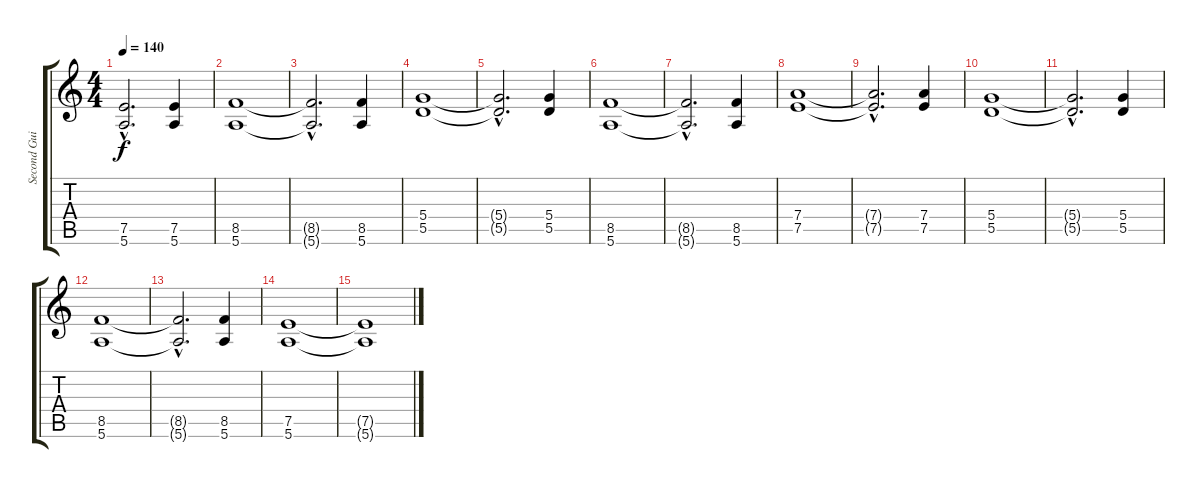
\track ("Second Guitar" "Second Gui") {instrument overdrivenguitar}
\staff {score tabs}
\tuning (E4 B3 G3 D3 A2 E2) {hide}
\ts (4 4)
\tempo 140
\clef g2
\ks c
(7.5{hac t} 5.6{hac t}).2{d dy f} (7.5 5.6).4 |
(8.5 5.6).1 |
(8.5{hac t} 5.6{hac t}).2{d} (8.5 5.6).4 |
(5.4 5.5).1 |
(5.4{hac t} 5.5{hac t}).2{d} (5.4 5.5).4 |
(8.5 5.6).1 |
(8.5{hac t} 5.6{hac t}).2{d} (8.5 5.6).4 |
(7.4 7.5).1 |
(7.4{hac t} 7.5{hac t}).2{d} (7.4 7.5).4 |
(5.4 5.5).1 |
(5.4{hac t} 5.5{hac t}).2{d} (5.4 5.5).4 |
(8.5 5.6).1 |
(8.5{hac t} 5.6{hac t}).2{d} (8.5 5.6).4 |
(7.5 5.6).1{volume 6} |
(7.5{t} 5.6{t}).1
